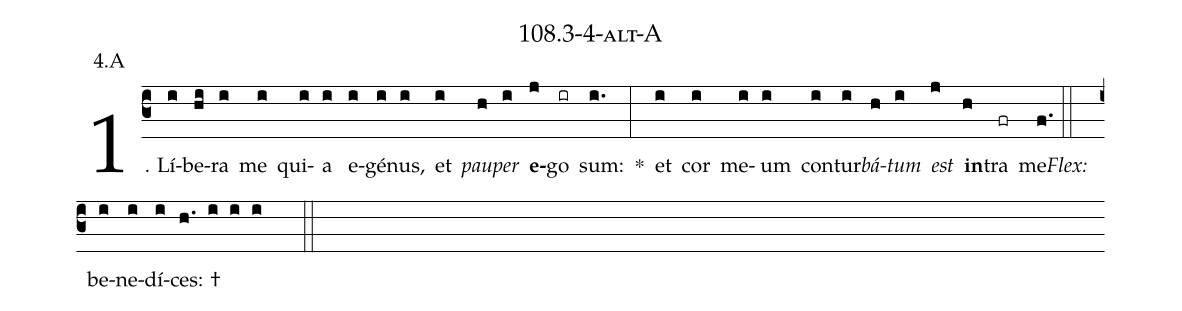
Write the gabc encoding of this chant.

name: 108.3-4-alt-A;
annotation: 4.A;
%%
(c3)1. Lí(i)be(hi)ra(i) me(i) qui(i)a(i) e(i)gé(i)nus,(i) et(i) <i>pau</i>(h)<i>per</i>(i) <b>e</b>(j)go(ir) sum:(i.) *(:) et(i) cor(i) me(i)um(i) con(i)tur(i)<i>bá</i>(h)<i>tum</i>(i) <i>est</i>(j) <b>in</b>(h)tra(fr) me.(f.) (::)
<i>Flex:</i>()  be(i)ne(i)dí(i)ces: †(h. i i i  ::)
